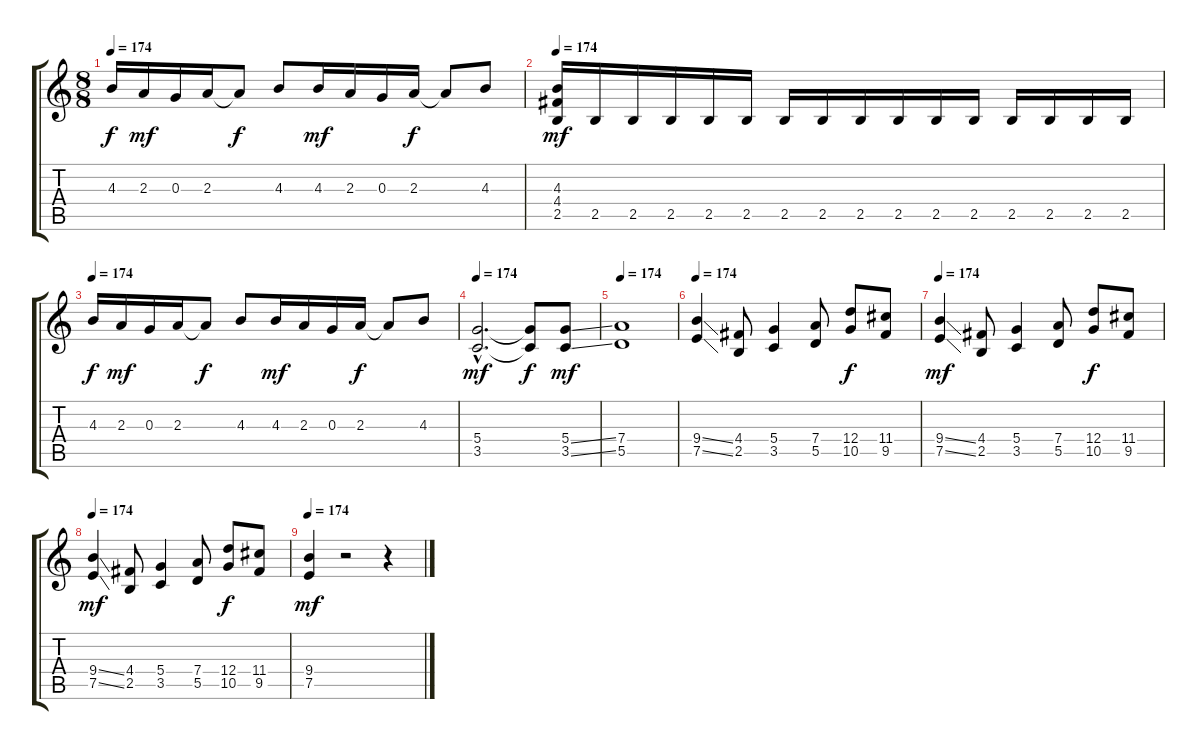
\track "" {instrument distortionguitar}
\staff {score tabs}
\tuning (E4 B3 G3 D3 A2 E2) {hide}
\ts (8 8)
\tempo 174
\clef g2
\ks c
4.3.16{dy f} 2.3.16{dy mf} 0.3.16 2.3.16 2.3{t}.8{dy f} 4.3.8 4.3.16{dy mf} 2.3.16 0.3.16 2.3.16{dy f} 2.3{t}.8 4.3.8 |
\tempo 174
(4.3 4.4 2.5).16{dy mf} 2.5.16 2.5.16 2.5.16 2.5.16 2.5.16 2.5.16 2.5.16 2.5.16 2.5.16 2.5.16 2.5.16 2.5.16 2.5.16 2.5.16 2.5.16 |
\tempo 174
4.3.16{dy f} 2.3.16{dy mf} 0.3.16 2.3.16 2.3{t}.8{dy f} 4.3.8 4.3.16{dy mf} 2.3.16 0.3.16 2.3.16{dy f} 2.3{t}.8 4.3.8 |
\tempo 174
(5.4{hac} 3.5{hac}).2{d dy mf} (5.4{t} 3.5{t}).8{dy f} (5.4{ss} 3.5{ss}).8{dy mf} |
\tempo 174
(7.4 5.5).1 |
\tempo 174
(9.4{ss} 7.5{ss}).4 (4.4 2.5).8 (5.4 3.5).4 (7.4 5.5).8 (12.4 10.5).8{dy f} (11.4 9.5).8 |
\tempo 174
(9.4{ss} 7.5{ss}).4{dy mf} (4.4 2.5).8 (5.4 3.5).4 (7.4 5.5).8 (12.4 10.5).8{dy f} (11.4 9.5).8 |
\tempo 174
(9.4{ss} 7.5{ss}).4{dy mf} (4.4 2.5).8 (5.4 3.5).4 (7.4 5.5).8 (12.4 10.5).8{dy f} (11.4 9.5).8 |
\tempo 174
(9.4 7.5).4{dy mf} r.2 r.4
